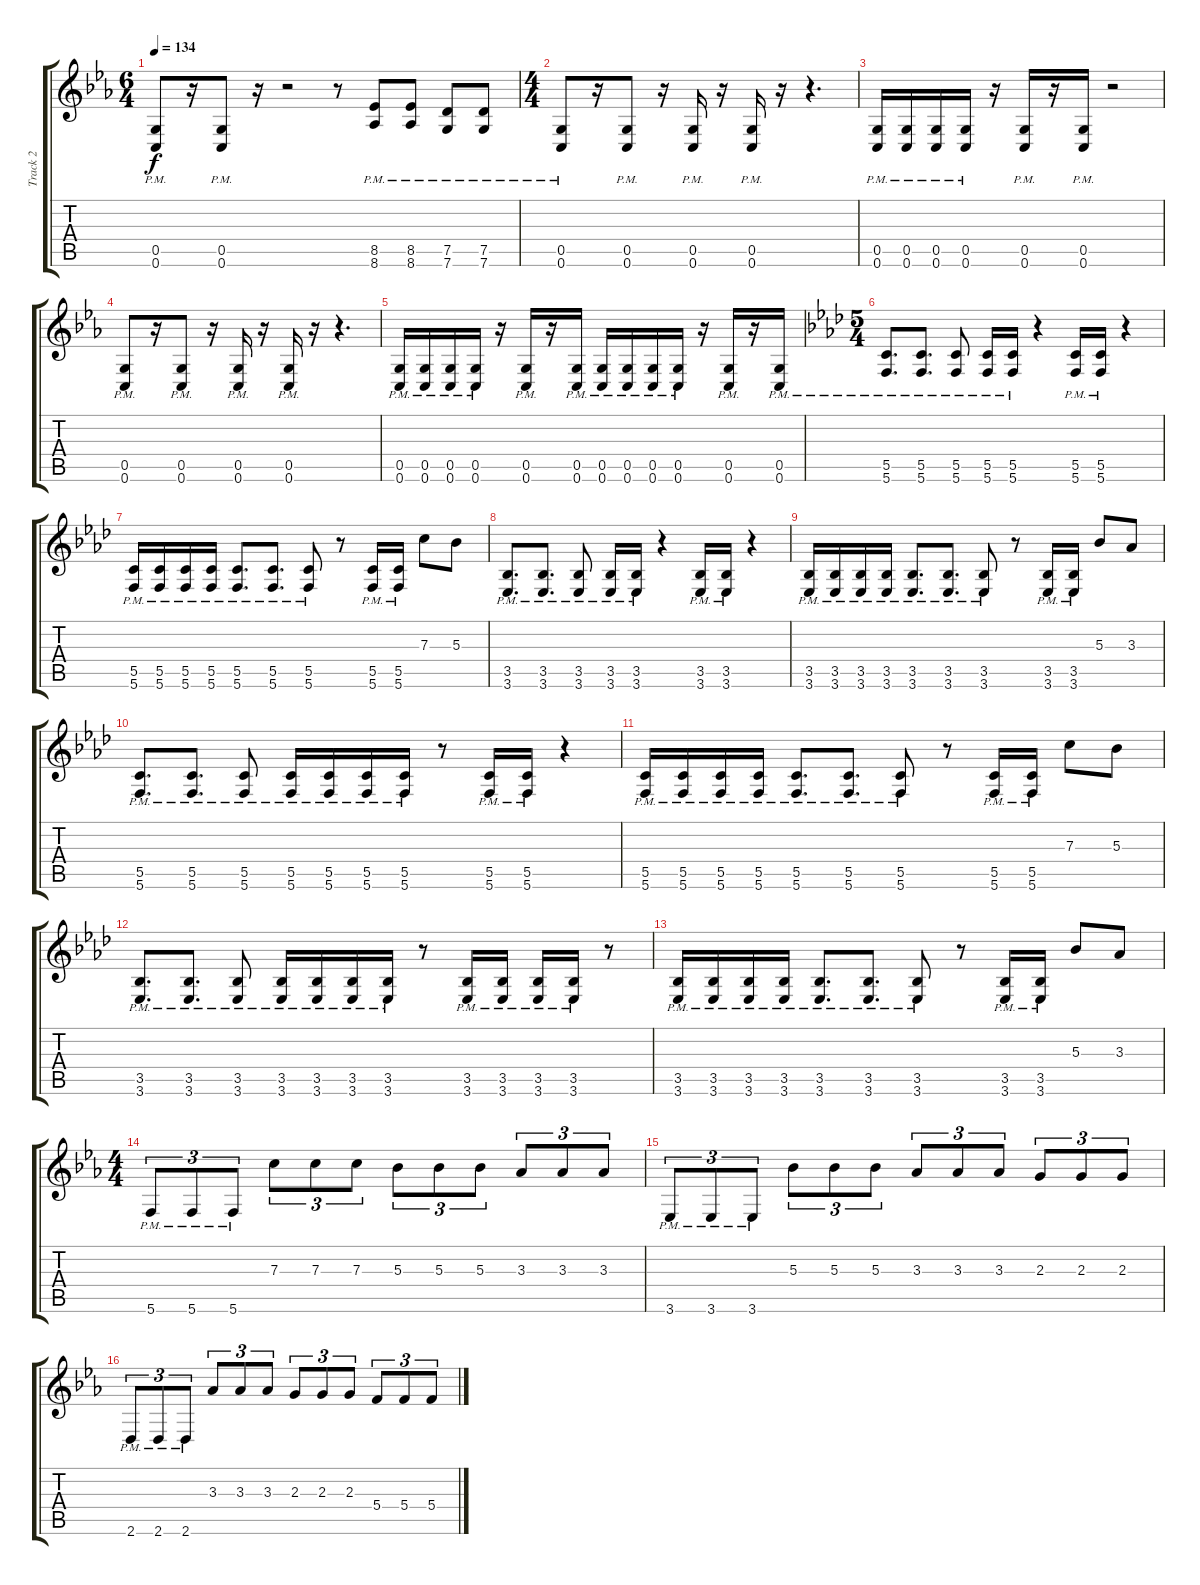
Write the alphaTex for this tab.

\track ("Track 2" "Track 2") {instrument distortionguitar}
\staff {score tabs}
\tuning (D4 A3 F3 C3 G2 C2) {hide}
\ts (6 4)
\tempo 134
\clef g2
\ks eb
(0.5{pm} 0.6{pm}).8{dy f} r.16 (0.5{pm} 0.6{pm}).8 r.16 r.2 r.8 (8.5{pm} 8.6{pm}).8 (8.5{pm} 8.6{pm}).8 (7.5{pm} 7.6{pm}).8 (7.5{pm} 7.6{pm}).8 |
\ts (4 4)
(0.5{pm} 0.6{pm}).8 r.16 (0.5{pm} 0.6{pm}).8 r.16 (0.5{pm} 0.6{pm}).16 r.16 (0.5{pm} 0.6{pm}).16 r.16 r.4{d} |
(0.5{pm} 0.6{pm}).16 (0.5{pm} 0.6{pm}).16 (0.5{pm} 0.6{pm}).16 (0.5{pm} 0.6{pm}).16 r.16 (0.5{pm} 0.6{pm}).16 r.16 (0.5{pm} 0.6{pm}).16 r.2 |
(0.5{pm} 0.6{pm}).8 r.16 (0.5{pm} 0.6{pm}).8 r.16 (0.5{pm} 0.6{pm}).16 r.16 (0.5{pm} 0.6{pm}).16 r.16 r.4{d} |
(0.5{pm} 0.6{pm}).16 (0.5{pm} 0.6{pm}).16 (0.5{pm} 0.6{pm}).16 (0.5{pm} 0.6{pm}).16 r.16 (0.5{pm} 0.6{pm}).16 r.16 (0.5{pm} 0.6{pm}).16 (0.5{pm} 0.6{pm}).16 (0.5{pm} 0.6{pm}).16 (0.5{pm} 0.6{pm}).16 (0.5{pm} 0.6{pm}).16 r.16 (0.5{pm} 0.6{pm}).16 r.16 (0.5{pm} 0.6{pm}).16 |
\ts (5 4)
\ks ab
(5.5{pm} 5.6{pm}).8{d} (5.5{pm} 5.6{pm}).8{d} (5.5{pm} 5.6{pm}).8 (5.5{pm} 5.6{pm}).16 (5.5{pm} 5.6{pm}).16 r.4 (5.5{pm} 5.6{pm}).16 (5.5{pm} 5.6{pm}).16 r.4 |
(5.5{pm} 5.6{pm}).16 (5.5{pm} 5.6{pm}).16 (5.5{pm} 5.6{pm}).16 (5.5{pm} 5.6{pm}).16 (5.5{pm} 5.6{pm}).8{d} (5.5{pm} 5.6{pm}).8{d} (5.5{pm} 5.6{pm}).8 r.8 (5.5{pm} 5.6{pm}).16 (5.5{pm} 5.6{pm}).16 7.3.8 5.3.8 |
(3.5{pm} 3.6{pm}).8{d} (3.5{pm} 3.6{pm}).8{d} (3.5{pm} 3.6{pm}).8 (3.5{pm} 3.6{pm}).16 (3.5{pm} 3.6{pm}).16 r.4 (3.5{pm} 3.6{pm}).16 (3.5{pm} 3.6{pm}).16 r.4 |
(3.5{pm} 3.6{pm}).16 (3.5{pm} 3.6{pm}).16 (3.5{pm} 3.6{pm}).16 (3.5{pm} 3.6{pm}).16 (3.5{pm} 3.6{pm}).8{d} (3.5{pm} 3.6{pm}).8{d} (3.5{pm} 3.6{pm}).8 r.8 (3.5{pm} 3.6{pm}).16 (3.5{pm} 3.6{pm}).16 5.3.8 3.3.8 |
(5.5{pm} 5.6{pm}).8{d} (5.5{pm} 5.6{pm}).8{d} (5.5{pm} 5.6{pm}).8 (5.5{pm} 5.6{pm}).16 (5.5{pm} 5.6{pm}).16 (5.5{pm} 5.6{pm}).16 (5.5{pm} 5.6{pm}).16 r.8 (5.5{pm} 5.6{pm}).16 (5.5{pm} 5.6{pm}).16 r.4 |
(5.5{pm} 5.6{pm}).16 (5.5{pm} 5.6{pm}).16 (5.5{pm} 5.6{pm}).16 (5.5{pm} 5.6{pm}).16 (5.5{pm} 5.6{pm}).8{d} (5.5{pm} 5.6{pm}).8{d} (5.5{pm} 5.6{pm}).8 r.8 (5.5{pm} 5.6{pm}).16 (5.5{pm} 5.6{pm}).16 7.3.8 5.3.8 |
(3.5{pm} 3.6{pm}).8{d} (3.5{pm} 3.6{pm}).8{d} (3.5{pm} 3.6{pm}).8 (3.5{pm} 3.6{pm}).16 (3.5{pm} 3.6{pm}).16 (3.5{pm} 3.6{pm}).16 (3.5{pm} 3.6{pm}).16 r.8 (3.5{pm} 3.6{pm}).16 (3.5{pm} 3.6{pm}).16 (3.5{pm} 3.6{pm}).16 (3.5{pm} 3.6{pm}).16 r.8 |
(3.5{pm} 3.6{pm}).16 (3.5{pm} 3.6{pm}).16 (3.5{pm} 3.6{pm}).16 (3.5{pm} 3.6{pm}).16 (3.5{pm} 3.6{pm}).8{d} (3.5{pm} 3.6{pm}).8{d} (3.5{pm} 3.6{pm}).8 r.8 (3.5{pm} 3.6{pm}).16 (3.5{pm} 3.6{pm}).16 5.3.8 3.3.8 |
\ts (4 4)
\ks eb
5.6{pm}.8{tu (3 2)} 5.6{pm}.8{tu (3 2)} 5.6{pm}.8{tu (3 2)} 7.3.8{tu (3 2)} 7.3.8{tu (3 2)} 7.3.8{tu (3 2)} 5.3.8{tu (3 2)} 5.3.8{tu (3 2)} 5.3.8{tu (3 2)} 3.3.8{tu (3 2)} 3.3.8{tu (3 2)} 3.3.8{tu (3 2)} |
3.6{pm}.8{tu (3 2)} 3.6{pm}.8{tu (3 2)} 3.6{pm}.8{tu (3 2)} 5.3.8{tu (3 2)} 5.3.8{tu (3 2)} 5.3.8{tu (3 2)} 3.3.8{tu (3 2)} 3.3.8{tu (3 2)} 3.3.8{tu (3 2)} 2.3.8{tu (3 2)} 2.3.8{tu (3 2)} 2.3.8{tu (3 2)} |
2.6{pm}.8{tu (3 2)} 2.6{pm}.8{tu (3 2)} 2.6{pm}.8{tu (3 2)} 3.3.8{tu (3 2)} 3.3.8{tu (3 2)} 3.3.8{tu (3 2)} 2.3.8{tu (3 2)} 2.3.8{tu (3 2)} 2.3.8{tu (3 2)} 5.4.8{tu (3 2)} 5.4.8{tu (3 2)} 5.4.8{tu (3 2)}
